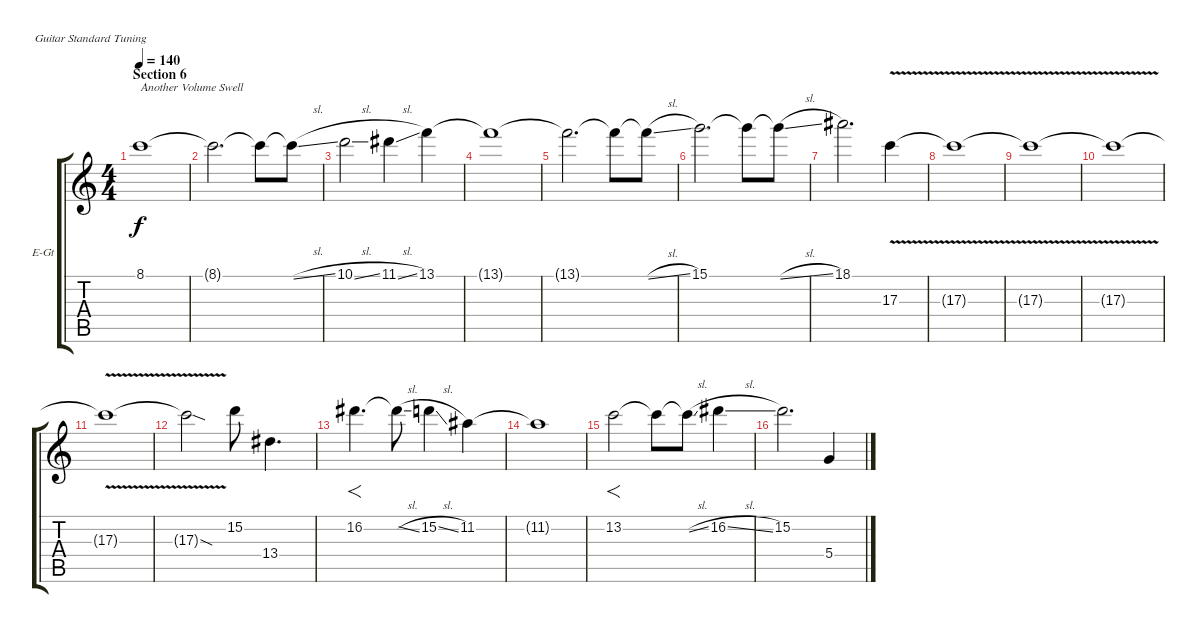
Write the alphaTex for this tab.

\bracketExtendMode groupsimilarinstruments
\firstSystemTrackNameOrientation horizontal
\otherSystemsTrackNameOrientation horizontal
\track ("Lead" "E-Gt") {instrument overdrivenguitar}
\staff {score tabs}
\tuning (E4 B3 G3 D3 A2 E2)
\ts (4 4)
\section ("" "Section 6")
\tempo 140
\clef g2
\ks c
8.1.1{txt "Another Volume Swell" dy f} |
8.1{t}.2{d} 8.1{t}.8 8.1{sl t}.8 |
10.1{sl}.2 11.1{sl}.4 13.1.4 |
13.1{t}.1 |
13.1{t}.2{d} 13.1{t}.8 13.1{sl t}.8 |
15.1.2{d} 15.1{t}.8 15.1{sl t}.8 |
18.1.2{d} 17.3{v}.4 |
17.3{v t}.1 |
17.3{v t}.1 |
17.3{v t}.1 |
17.3{v t}.1 |
17.3{v sod t}.2 15.2.8 13.4.4{d} |
16.2.4{f d} 16.2{sl t}.8 15.2{sl}.4 11.2.4 |
11.2{t}.1 |
13.2.2{f} 13.2{t}.8 13.2{sl t}.8 16.2{sl}.4 |
15.2.2{d} 5.4{sl}.4
